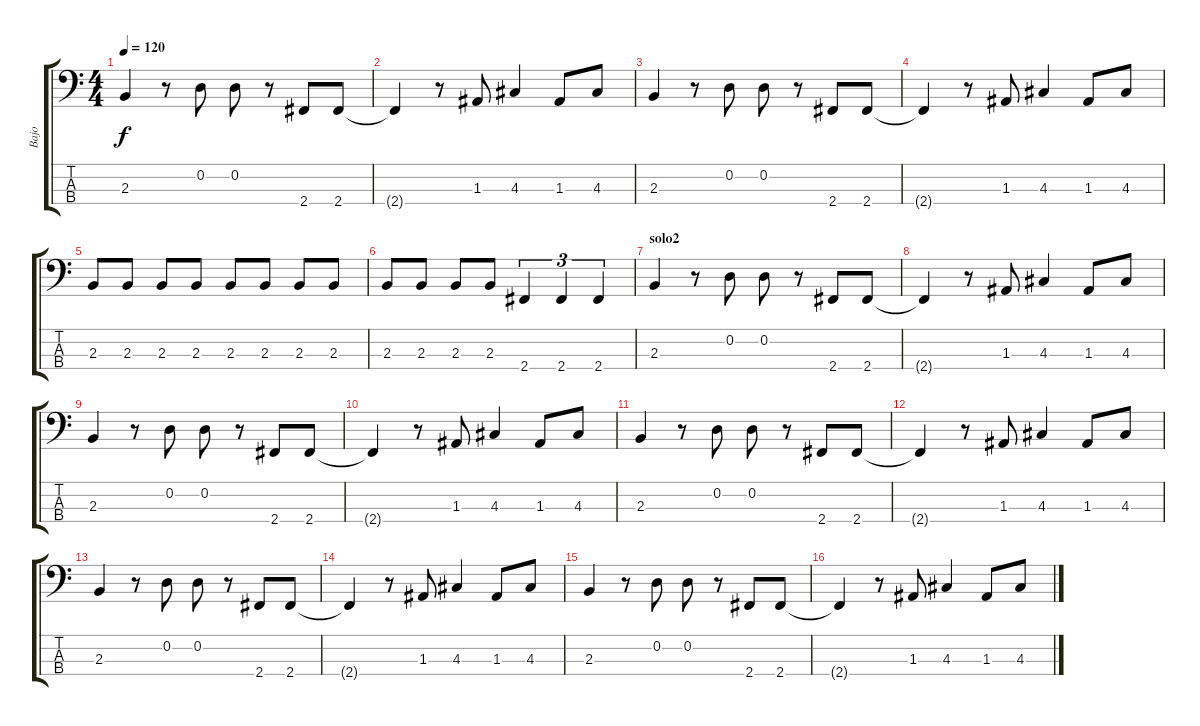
\track ("Bajo" "Bajo") {instrument electricbassfinger}
\staff {score tabs}
\tuning (G2 D2 A1 E1) {hide}
\ts (4 4)
\tempo 120
\clef f4
\ks c
2.3.4{dy f} r.8 0.2.8 0.2.8 r.8 2.4.8 2.4.8 |
2.4{t}.4 r.8 1.3.8 4.3.4 1.3.8 4.3.8 |
2.3.4 r.8 0.2.8 0.2.8 r.8 2.4.8 2.4.8 |
2.4{t}.4 r.8 1.3.8 4.3.4 1.3.8 4.3.8 |
2.3.8 2.3.8 2.3.8 2.3.8 2.3.8 2.3.8 2.3.8 2.3.8 |
2.3.8 2.3.8 2.3.8 2.3.8 2.4.4{tu (3 2)} 2.4.4{tu (3 2)} 2.4.4{tu (3 2)} |
\section ("" "solo2")
2.3.4 r.8 0.2.8 0.2.8 r.8 2.4.8 2.4.8 |
2.4{t}.4 r.8 1.3.8 4.3.4 1.3.8 4.3.8 |
2.3.4 r.8 0.2.8 0.2.8 r.8 2.4.8 2.4.8 |
2.4{t}.4 r.8 1.3.8 4.3.4 1.3.8 4.3.8 |
2.3.4 r.8 0.2.8 0.2.8 r.8 2.4.8 2.4.8 |
2.4{t}.4 r.8 1.3.8 4.3.4 1.3.8 4.3.8 |
2.3.4 r.8 0.2.8 0.2.8 r.8 2.4.8 2.4.8 |
2.4{t}.4 r.8 1.3.8 4.3.4 1.3.8 4.3.8 |
2.3.4 r.8 0.2.8 0.2.8 r.8 2.4.8 2.4.8 |
2.4{t}.4 r.8 1.3.8 4.3.4 1.3.8 4.3.8
